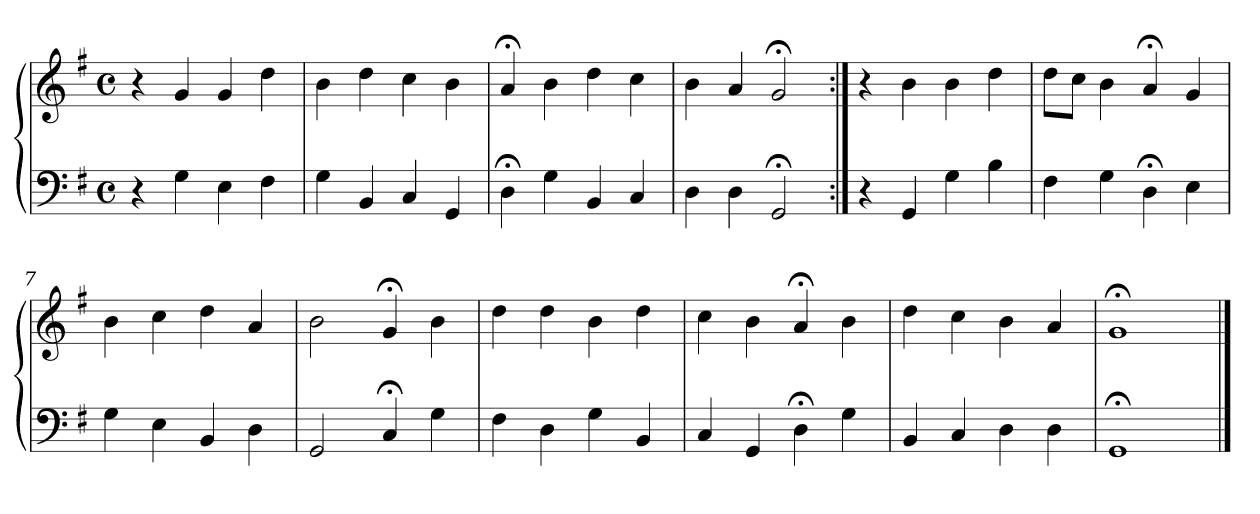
**kern	**kern
*part1	*part1
*staff2	*staff1
*clefF4	*clefG2
*k[f#]	*k[f#]
*M4/4	*M4/4
*met(c)	*met(c)
=1	=1
4r	4r
4G	4g
4E	4g
4F#	4dd
=2	=2
4G	4b
4BB	4dd
4C	4cc
4GG	4b
=3	=3
4D;<	4a;<
4G	4b
4BB	4dd
4C	4cc
=4	=4
4D	4b
4D	4a
2GG;<	2g;<
=5:|!	=5:|!
4r	4r
4GG	4b
4G	4b
4B	4dd
=6	=6
4F#	8ddL
.	8ccJ
4G	4b
4D;<	4a;<
4E	4g
=7	=7
4G	4b
4E	4cc
4BB	4dd
4D	4a
!!LO:LB:g=z
=8	=8
2GG	2b
4C;<	4g;<
4G	4b
=9	=9
4F#	4dd
4D	4dd
4G	4b
4BB	4dd
=10	=10
4C	4cc
4GG	4b
4D;<	4a;<
4G	4b
=11	=11
4BB	4dd
4C	4cc
4D	4b
4D	4a
=12	=12
1GG;<	1g;<
==	==
*-	*-
